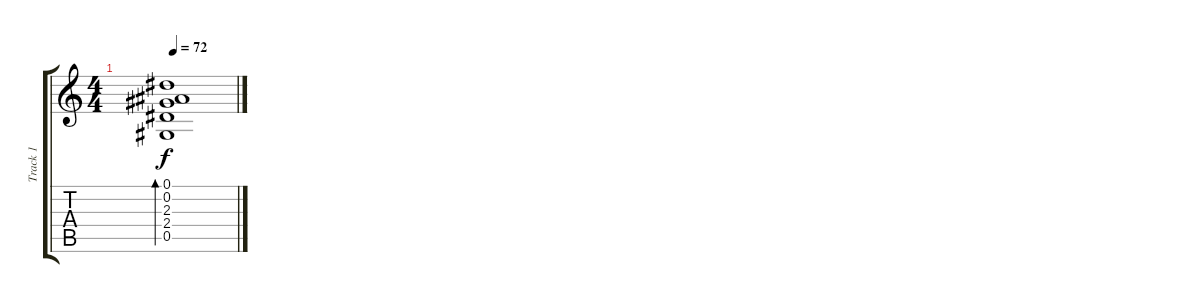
\track ("Track 1" "Track 1") {instrument acousticguitarsteel}
\staff {score tabs}
\tuning (Eb4 Bb3 Gb3 Db3 Ab2 Eb2) {hide}
\ts (4 4)
\tempo 72
\clef g2
\ks c
(0.1 0.2 2.3 2.4 0.5).1{bd 120 dy f}
